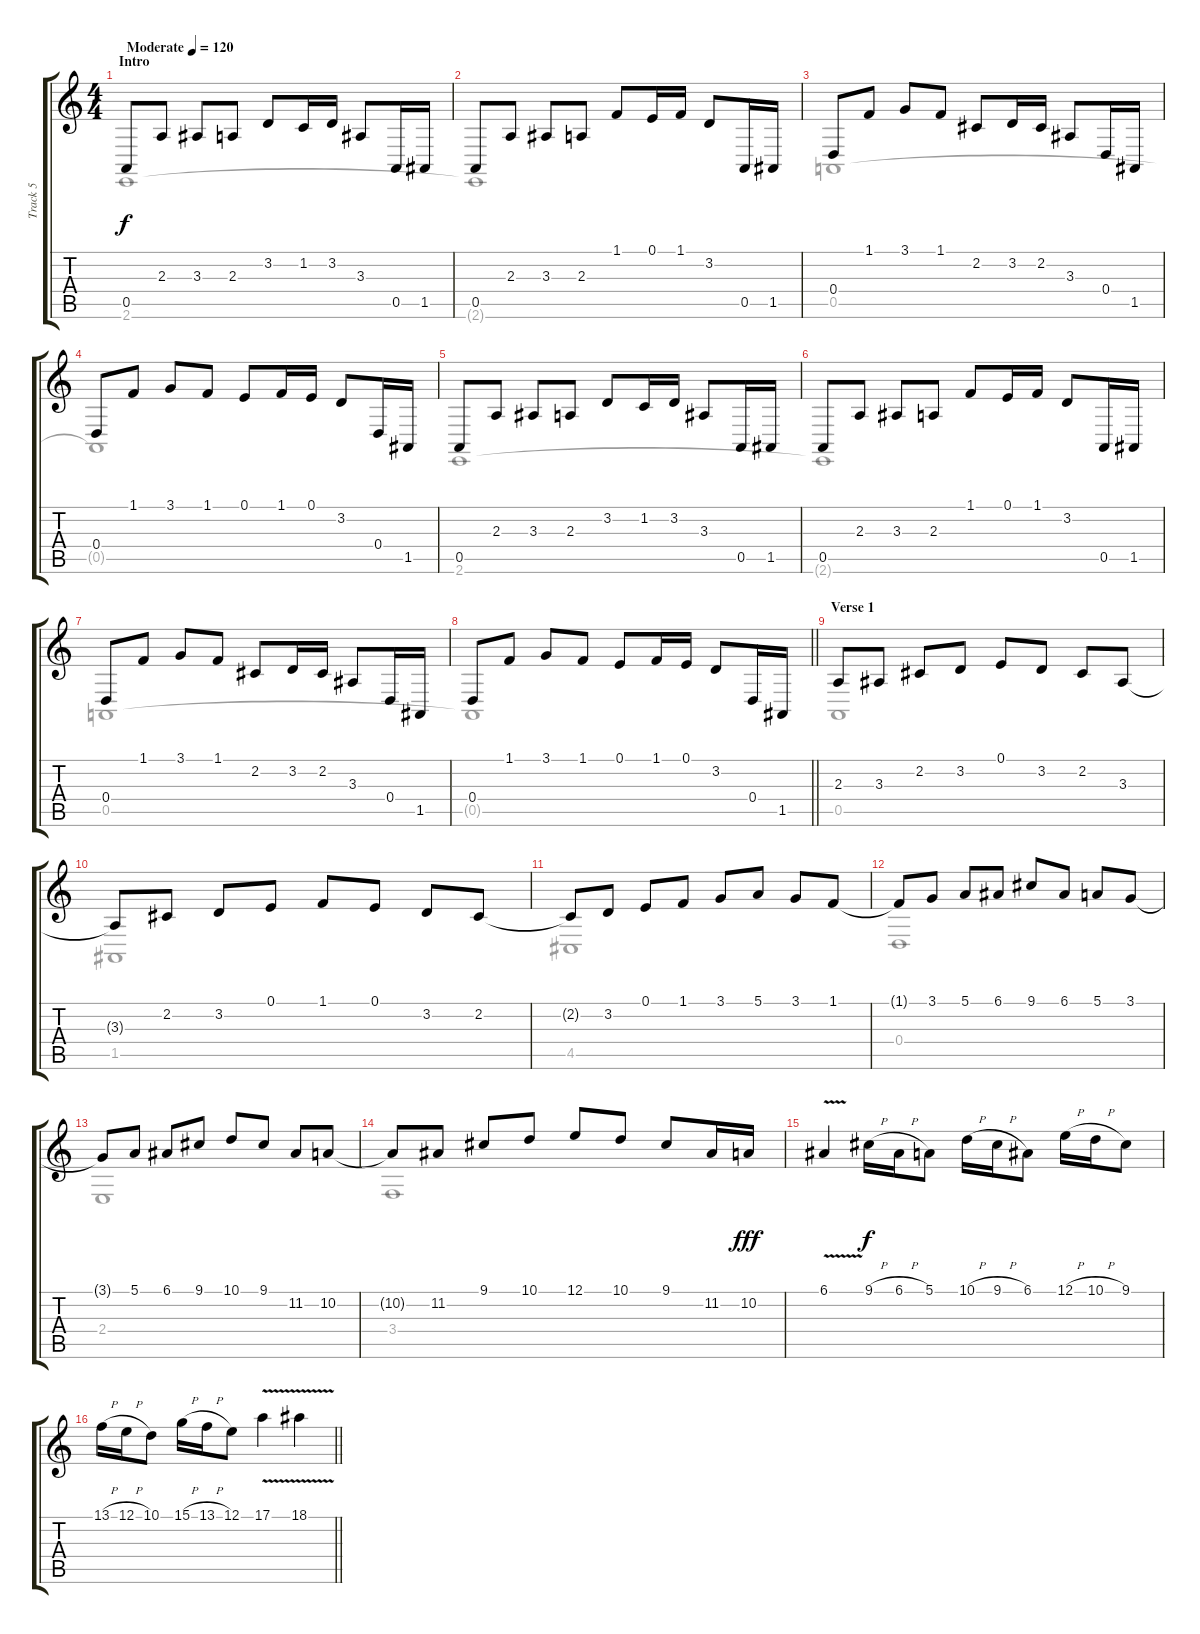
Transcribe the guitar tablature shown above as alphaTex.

\track ("Track 5" "Track 5") {instrument drawbarorgan}
\staff {score tabs}
\tuning (E4 B3 G3 D3 A2 D2) {hide}
\voice
\ts (4 4)
\section ("" "Intro")
\tempo (120 "Moderate")
\clef g2
\ks c
0.5.8{dy f instrument drawbarorgan} 2.3.8 3.3.8 2.3.8 3.2.8 1.2.16 3.2.16 3.3.8 0.5.16 1.5.16 |
0.5.8 2.3.8 3.3.8 2.3.8 1.1.8 0.1.16 1.1.16 3.2.8 0.5.16 1.5.16 |
0.4.8 1.1.8 3.1.8 1.1.8 2.2.8 3.2.16 2.2.16 3.3.8 0.4.16 1.5.16 |
0.4.8 1.1.8 3.1.8 1.1.8 0.1.8 1.1.16 0.1.16 3.2.8 0.4.16 1.5.16 |
0.5.8 2.3.8 3.3.8 2.3.8 3.2.8 1.2.16 3.2.16 3.3.8 0.5.16 1.5.16 |
0.5.8 2.3.8 3.3.8 2.3.8 1.1.8 0.1.16 1.1.16 3.2.8 0.5.16 1.5.16 |
0.4.8 1.1.8 3.1.8 1.1.8 2.2.8 3.2.16 2.2.16 3.3.8 0.4.16 1.5.16 |
\barLineRight lightlight
0.4.8 1.1.8 3.1.8 1.1.8 0.1.8 1.1.16 0.1.16 3.2.8 0.4.16 1.5.16 |
\section ("" "Verse 1")
2.3.8 3.3.8 2.2.8 3.2.8 0.1.8 3.2.8 2.2.8 3.3.8 |
3.3{t}.8 2.2.8 3.2.8 0.1.8 1.1.8 0.1.8 3.2.8 2.2.8 |
2.2{t}.8 3.2.8 0.1.8 1.1.8 3.1.8 5.1.8 3.1.8 1.1.8 |
1.1{t}.8 3.1.8 5.1.8 6.1.8 9.1.8 6.1.8 5.1.8 3.1.8 |
3.1{t}.8 5.1.8 6.1.8 9.1.8 10.1.8 9.1.8 11.2.8 10.2.8 |
10.2{t}.8 11.2.8 9.1.8 10.1.8 12.1.8 10.1.8 9.1.8 11.2.16 10.2.16{dy fff} |
6.1{v}.4 9.1{h}.16{dy f} 6.1{h}.16 5.1.8 10.1{h}.16 9.1{h}.16 6.1.8 12.1{h}.16 10.1{h}.16 9.1.8 |
\barLineRight lightlight
13.1{h}.16 12.1{h}.16 10.1.8 15.1{h}.16 13.1{h}.16 12.1.8 17.1{v}.4 18.1{v}.4
\voice
\clef g2
\ottava regular
\simile none
\ks c
2.6.1{dy f} |
2.6{t}.1 |
0.5.1 |
0.5{t}.1 |
2.6.1 |
2.6{t}.1 |
0.5.1 |
\barLineRight lightlight
0.5{t}.1 |
0.5.1 |
1.5.1 |
4.5.1 |
0.4.1 |
2.4.1 |
3.4.1 |
|
\barLineRight lightlight
